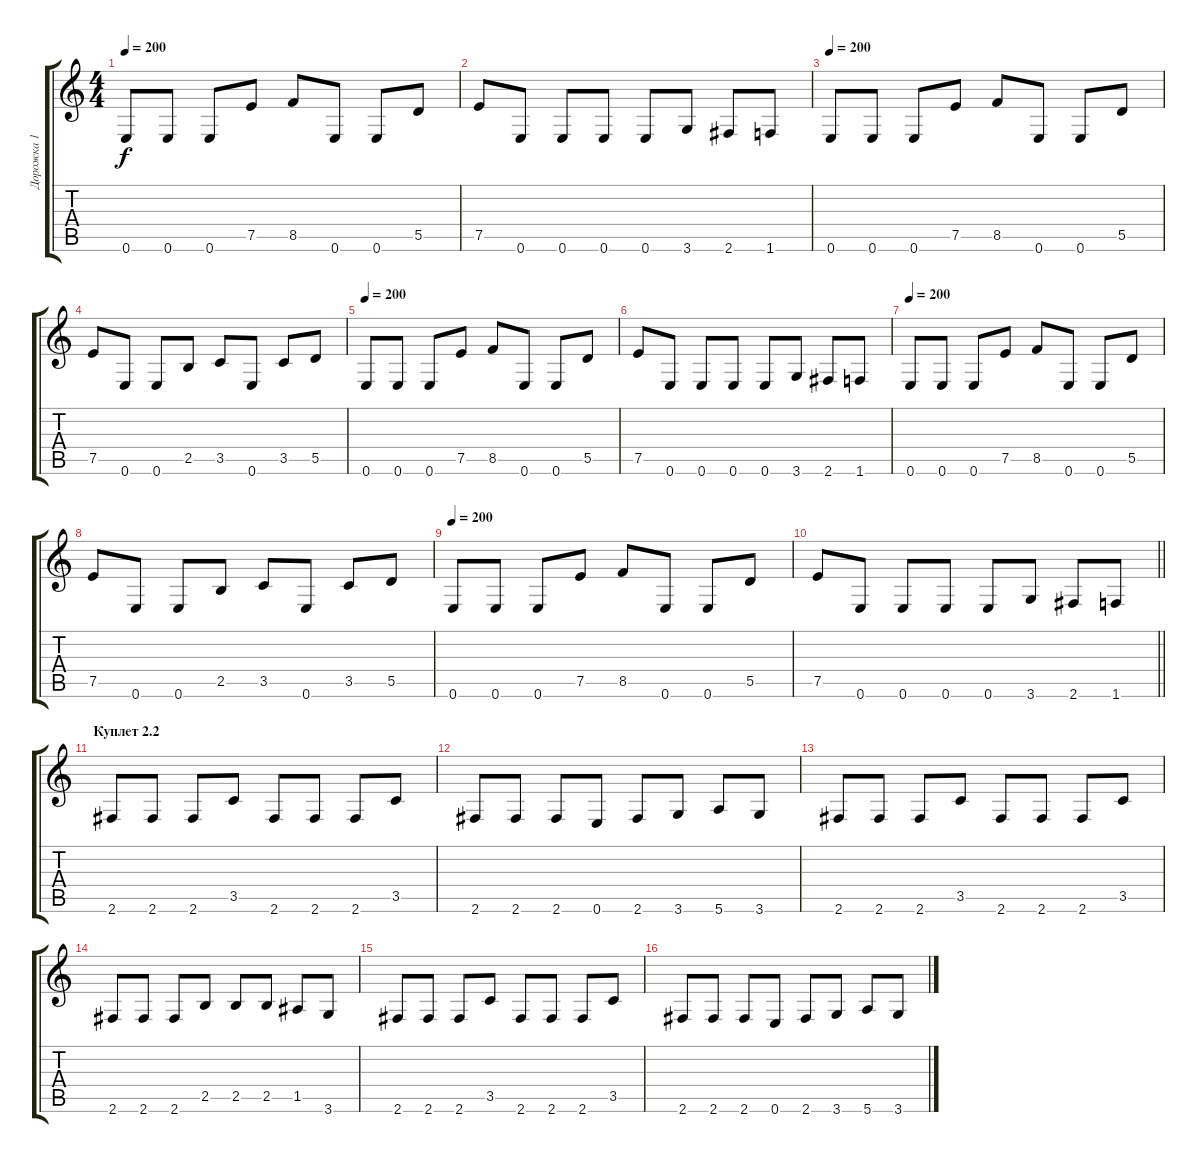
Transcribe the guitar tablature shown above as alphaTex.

\track ("Дорожка 1" "Дорожка 1") {instrument distortionguitar}
\staff {score tabs}
\tuning (E4 B3 G3 D3 A2 E2) {hide}
\ts (4 4)
\tempo 200
\clef g2
\ks c
0.6.8{dy f} 0.6.8 0.6.8 7.5.8 8.5.8 0.6.8 0.6.8 5.5.8 |
7.5.8 0.6.8 0.6.8 0.6.8 0.6.8 3.6.8 2.6.8 1.6.8 |
\tempo 200
0.6.8 0.6.8 0.6.8 7.5.8 8.5.8 0.6.8 0.6.8 5.5.8 |
7.5.8 0.6.8 0.6.8 2.5.8 3.5.8 0.6.8 3.5.8 5.5.8 |
\tempo 200
0.6.8 0.6.8 0.6.8 7.5.8 8.5.8 0.6.8 0.6.8 5.5.8 |
7.5.8 0.6.8 0.6.8 0.6.8 0.6.8 3.6.8 2.6.8 1.6.8 |
\tempo 200
0.6.8 0.6.8 0.6.8 7.5.8 8.5.8 0.6.8 0.6.8 5.5.8 |
7.5.8 0.6.8 0.6.8 2.5.8 3.5.8 0.6.8 3.5.8 5.5.8 |
\tempo 200
0.6.8 0.6.8 0.6.8 7.5.8 8.5.8 0.6.8 0.6.8 5.5.8 |
\barLineRight lightlight
7.5.8 0.6.8 0.6.8 0.6.8 0.6.8 3.6.8 2.6.8 1.6.8 |
\section ("" "Куплет 2.2")
2.6.8 2.6.8 2.6.8 3.5.8 2.6.8 2.6.8 2.6.8 3.5.8 |
2.6.8 2.6.8 2.6.8 0.6.8 2.6.8 3.6.8 5.6.8 3.6.8 |
2.6.8 2.6.8 2.6.8 3.5.8 2.6.8 2.6.8 2.6.8 3.5.8 |
2.6.8 2.6.8 2.6.8 2.5.8 2.5.8 2.5.8 1.5.8 3.6.8 |
2.6.8 2.6.8 2.6.8 3.5.8 2.6.8 2.6.8 2.6.8 3.5.8 |
2.6.8 2.6.8 2.6.8 0.6.8 2.6.8 3.6.8 5.6.8 3.6.8
